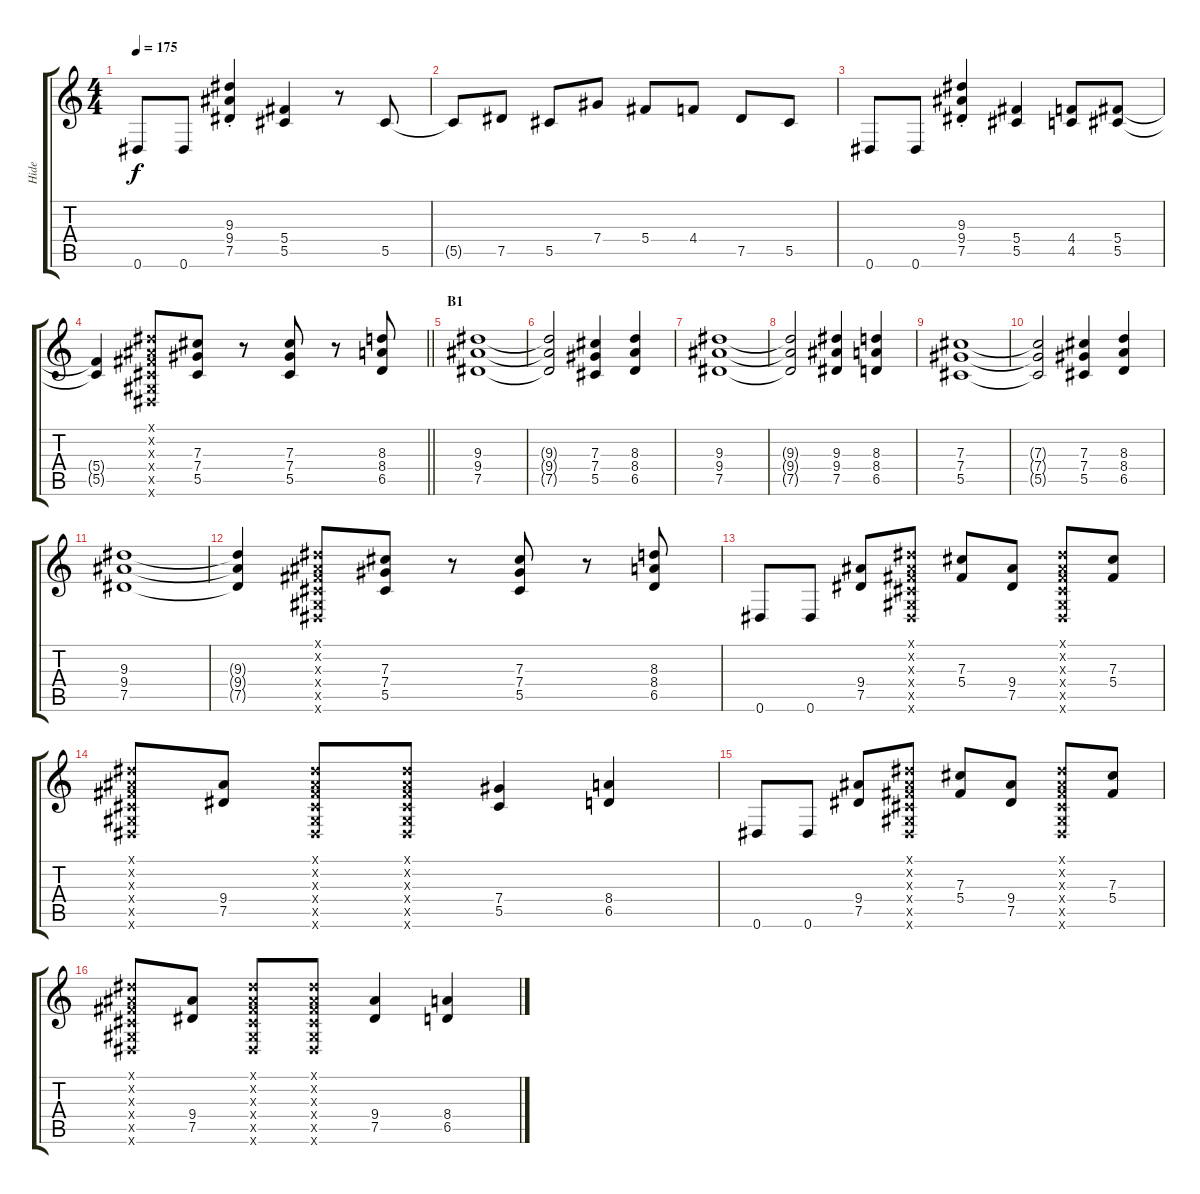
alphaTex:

\track ("Hide" "Hide") {instrument distortionguitar}
\staff {score tabs}
\tuning (Eb4 Bb3 Gb3 Db3 Ab2 Eb2) {hide}
\ts (4 4)
\tempo 175
\clef g2
\ks c
0.6.8{dy f} 0.6.8 (9.3{st} 9.4{st} 7.5{st}).4 (5.4 5.5).4 r.8 5.5.8 |
5.5{t}.8 7.5.8 5.5.8 7.4.8 5.4.8 4.4.8 7.5.8 5.5.8 |
0.6.8 0.6.8 (9.3{st} 9.4{st} 7.5{st}).4 (5.4 5.5).4 (4.4 4.5).8 (5.4 5.5).8 |
\barLineRight lightlight
(5.4{t} 5.5{t}).4 (0.1{x} 0.2{x} 0.3{x} 0.4{x} 0.5{x} 0.6{x}).8 (7.3 7.4 5.5).8 r.8 (7.3 7.4 5.5).8 r.8 (8.3 8.4 6.5).8 |
\section ("" "B1")
(9.3 9.4 7.5).1 |
(9.3{t} 9.4{t} 7.5{t}).2 (7.3 7.4 5.5).4 (8.3 8.4 6.5).4 |
(9.3 9.4 7.5).1 |
(9.3{t} 9.4{t} 7.5{t}).2 (9.3 9.4 7.5).4 (8.3 8.4 6.5).4 |
(7.3 7.4 5.5).1 |
(7.3{t} 7.4{t} 5.5{t}).2 (7.3 7.4 5.5).4 (8.3 8.4 6.5).4 |
(9.3 9.4 7.5).1 |
(9.3{t} 9.4{t} 7.5{t}).4 (0.1{x} 0.2{x} 0.3{x} 0.4{x} 0.5{x} 0.6{x}).8 (7.3 7.4 5.5).8 r.8 (7.3 7.4 5.5).8 r.8 (8.3 8.4 6.5).8 |
0.6.8 0.6.8 (9.4 7.5).8 (0.1{x} 0.2{x} 0.3{x} 0.4{x} 0.5{x} 0.6{x}).8 (7.3 5.4).8 (9.4 7.5).8 (0.1{x} 0.2{x} 0.3{x} 0.4{x} 0.5{x} 0.6{x}).8 (7.3 5.4).8 |
(0.1{x} 0.2{x} 0.3{x} 0.4{x} 0.5{x} 0.6{x}).8 (9.4 7.5).8 (0.1{x} 0.2{x} 0.3{x} 0.4{x} 0.5{x} 0.6{x}).8 (0.1{x} 0.2{x} 0.3{x} 0.4{x} 0.5{x} 0.6{x}).8 (7.4 5.5).4 (8.4 6.5).4 |
0.6.8 0.6.8 (9.4 7.5).8 (0.1{x} 0.2{x} 0.3{x} 0.4{x} 0.5{x} 0.6{x}).8 (7.3 5.4).8 (9.4 7.5).8 (0.1{x} 0.2{x} 0.3{x} 0.4{x} 0.5{x} 0.6{x}).8 (7.3 5.4).8 |
(0.1{x} 0.2{x} 0.3{x} 0.4{x} 0.5{x} 0.6{x}).8 (9.4 7.5).8 (0.1{x} 0.2{x} 0.3{x} 0.4{x} 0.5{x} 0.6{x}).8 (0.1{x} 0.2{x} 0.3{x} 0.4{x} 0.5{x} 0.6{x}).8 (9.4 7.5).4 (8.4 6.5).4
